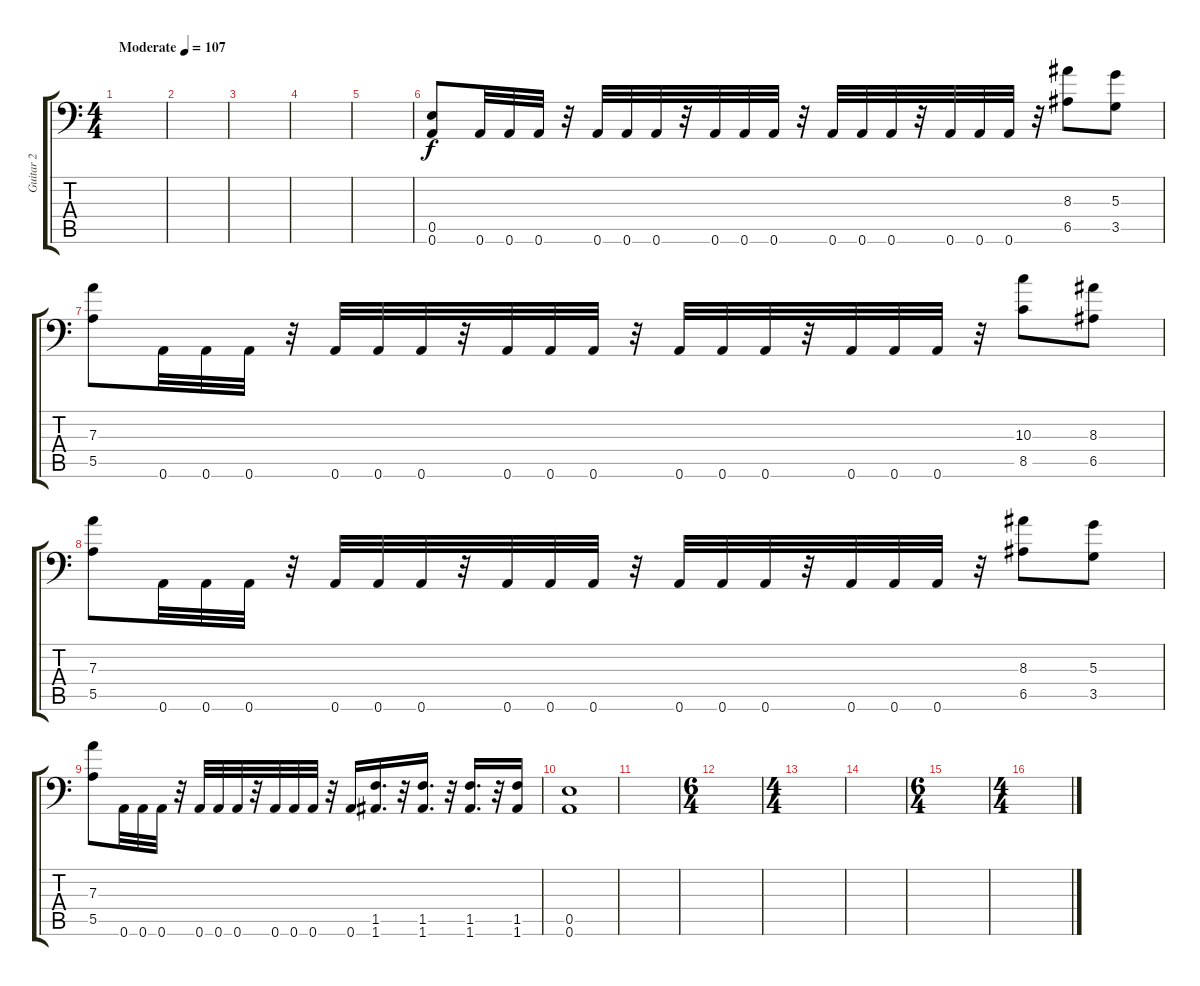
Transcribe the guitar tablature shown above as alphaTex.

\track ("Guitar 2" "Guitar 2") {instrument distortionguitar}
\staff {score tabs}
\tuning (B3 Gb3 D3 A2 E2 A1) {hide}
\ts (4 4)
\tempo (107 "Moderate")
\clef f4
\ks c
|
|
|
|
|
(0.5 0.6).8 0.6.32 0.6.32 0.6.32 r.32 0.6.32 0.6.32 0.6.32 r.32 0.6.32 0.6.32 0.6.32 r.32 0.6.32 0.6.32 0.6.32 r.32 0.6.32 0.6.32 0.6.32 r.32 (8.3 6.5).8 (5.3 3.5).8 |
(7.3 5.5).8 0.6.32 0.6.32 0.6.32 r.32 0.6.32 0.6.32 0.6.32 r.32 0.6.32 0.6.32 0.6.32 r.32 0.6.32 0.6.32 0.6.32 r.32 0.6.32 0.6.32 0.6.32 r.32 (10.3 8.5).8 (8.3 6.5).8 |
(7.3 5.5).8 0.6.32 0.6.32 0.6.32 r.32 0.6.32 0.6.32 0.6.32 r.32 0.6.32 0.6.32 0.6.32 r.32 0.6.32 0.6.32 0.6.32 r.32 0.6.32 0.6.32 0.6.32 r.32 (8.3 6.5).8 (5.3 3.5).8 |
(7.3 5.5).8 0.6.32 0.6.32 0.6.32 r.32 0.6.32 0.6.32 0.6.32 r.32 0.6.32 0.6.32 0.6.32 r.32 0.6.16 (1.5 1.6).16{d} r.32 (1.5 1.6).16{d} r.32 (1.5 1.6).16{d} r.32 (1.5 1.6).16 |
(0.5 0.6).1 |
|
\ts (6 4)
|
\ts (4 4)
|
|
\ts (6 4)
|
\ts (4 4)
